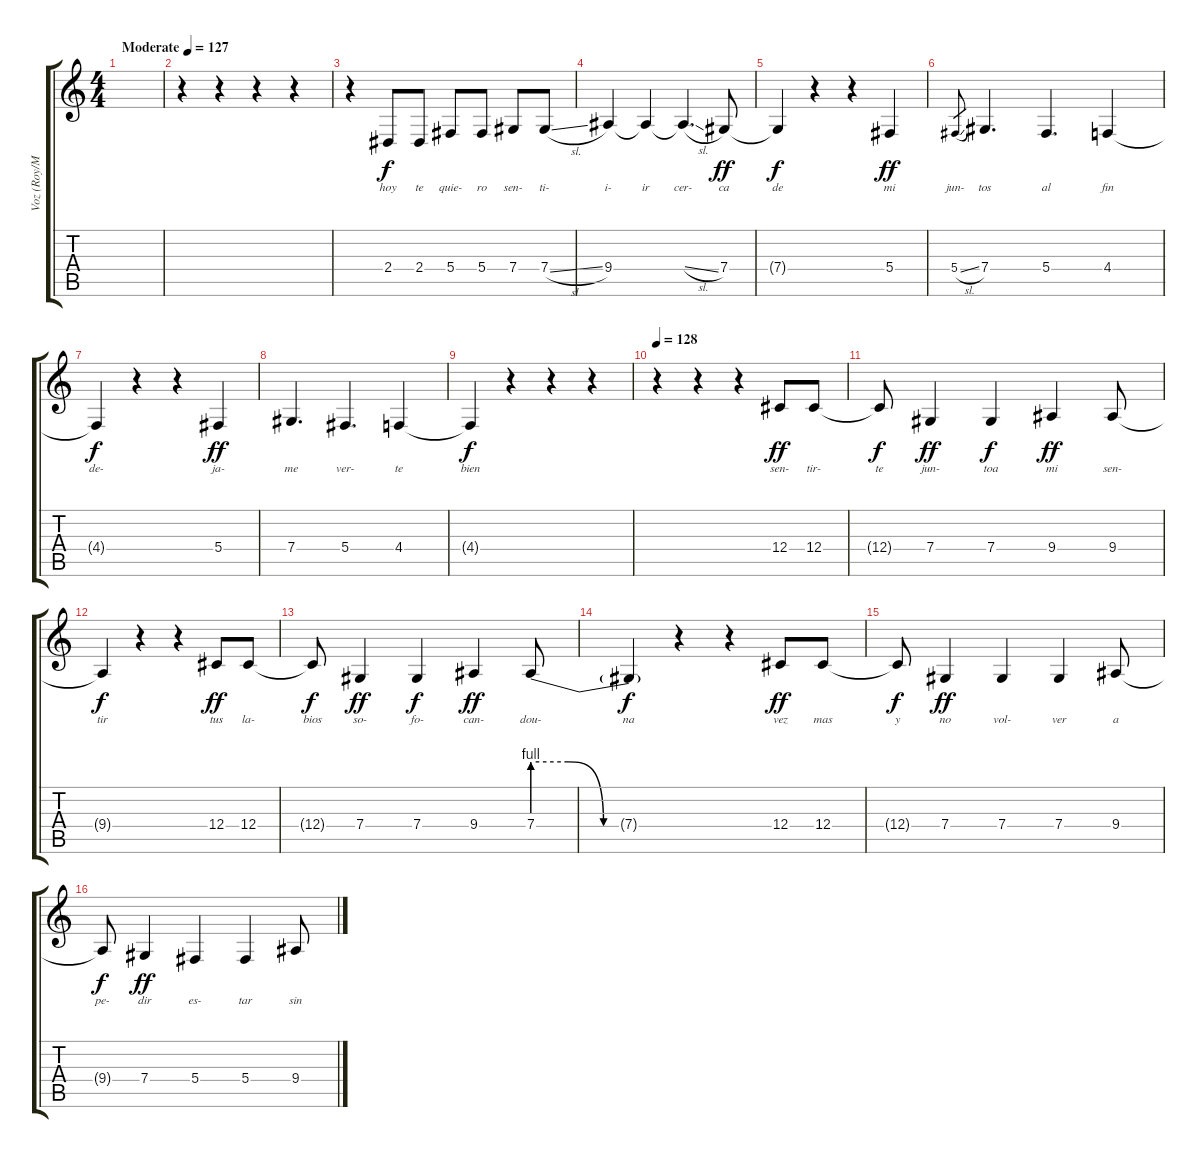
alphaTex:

\track ("Voz (Roy/Meyer)" "Voz (Roy/M") {instrument sopranosax}
\staff {score tabs}
\tuning (Eb4 Bb3 Gb3 Db3 Ab2 Eb2) {hide}
\ts (4 4)
\tempo (127 "Moderate")
\clef g2
\ks c
|
r.4 r.4 r.4 r.4 |
r.4 2.4.8{lyrics (0 "hoy") lyrics (1 "") lyrics (2 "") lyrics (3 "") lyrics (4 "")} 2.4.8{lyrics (0 "te") lyrics (1 "") lyrics (2 "") lyrics (3 "") lyrics (4 "")} 5.4.8{lyrics (0 "quie-") lyrics (1 "") lyrics (2 "") lyrics (3 "") lyrics (4 "")} 5.4.8{lyrics (0 "ro") lyrics (1 "") lyrics (2 "") lyrics (3 "") lyrics (4 "")} 7.4.8{lyrics (0 "sen-") lyrics (1 "") lyrics (2 "") lyrics (3 "") lyrics (4 "")} 7.4{sl}.8{lyrics (0 "ti-") lyrics (1 "") lyrics (2 "") lyrics (3 "") lyrics (4 "")} |
9.4.4{lyrics (0 "i-") lyrics (1 "") lyrics (2 "") lyrics (3 "") lyrics (4 "")} 9.4{t}.4{lyrics (0 "ir") lyrics (1 "") lyrics (2 "") lyrics (3 "") lyrics (4 "") dy f} 9.4{sl t}.4{d lyrics (0 "cer-") lyrics (1 "") lyrics (2 "") lyrics (3 "") lyrics (4 "")} 7.4.8{lyrics (0 "ca") lyrics (1 "") lyrics (2 "") lyrics (3 "") lyrics (4 "") dy ff} |
7.4{t}.4{lyrics (0 "de") lyrics (1 "") lyrics (2 "") lyrics (3 "") lyrics (4 "") dy f} r.4 r.4 5.4.4{lyrics (0 "mi") lyrics (1 "") lyrics (2 "") lyrics (3 "") lyrics (4 "") dy ff} |
5.4{sl}.8{lyrics (0 "jun-") lyrics (1 "") lyrics (2 "") lyrics (3 "") lyrics (4 "") gr} 7.4.4{d lyrics (0 "tos") lyrics (1 "") lyrics (2 "") lyrics (3 "") lyrics (4 "")} 5.4.4{d lyrics (0 "al") lyrics (1 "") lyrics (2 "") lyrics (3 "") lyrics (4 "")} 4.4.4{lyrics (0 "fin") lyrics (1 "") lyrics (2 "") lyrics (3 "") lyrics (4 "")} |
4.4{t}.4{lyrics (0 "de-") lyrics (1 "") lyrics (2 "") lyrics (3 "") lyrics (4 "") dy f} r.4 r.4 5.4.4{lyrics (0 "ja-") lyrics (1 "") lyrics (2 "") lyrics (3 "") lyrics (4 "") dy ff} |
7.4.4{d lyrics (0 "me") lyrics (1 "") lyrics (2 "") lyrics (3 "") lyrics (4 "")} 5.4.4{d lyrics (0 "ver-") lyrics (1 "") lyrics (2 "") lyrics (3 "") lyrics (4 "")} 4.4.4{lyrics (0 "te") lyrics (1 "") lyrics (2 "") lyrics (3 "") lyrics (4 "")} |
4.4{t}.4{lyrics (0 "bien") lyrics (1 "") lyrics (2 "") lyrics (3 "") lyrics (4 "") dy f} r.4 r.4 r.4 |
\tempo 128
r.4 r.4 r.4 12.4.8{lyrics (0 "sen-") lyrics (1 "") lyrics (2 "") lyrics (3 "") lyrics (4 "") dy ff} 12.4.8{lyrics (0 "tir-") lyrics (1 "") lyrics (2 "") lyrics (3 "") lyrics (4 "")} |
12.4{t}.8{lyrics (0 "te") lyrics (1 "") lyrics (2 "") lyrics (3 "") lyrics (4 "") dy f} 7.4.4{lyrics (0 "jun-") lyrics (1 "") lyrics (2 "") lyrics (3 "") lyrics (4 "") dy ff} 7.4.4{lyrics (0 "toa") lyrics (1 "") lyrics (2 "") lyrics (3 "") lyrics (4 "") dy f} 9.4.4{lyrics (0 "mi") lyrics (1 "") lyrics (2 "") lyrics (3 "") lyrics (4 "") dy ff} 9.4.8{lyrics (0 "sen-") lyrics (1 "") lyrics (2 "") lyrics (3 "") lyrics (4 "")} |
9.4{t}.4{lyrics (0 "tir") lyrics (1 "") lyrics (2 "") lyrics (3 "") lyrics (4 "") dy f} r.4 r.4 12.4.8{lyrics (0 "tus") lyrics (1 "") lyrics (2 "") lyrics (3 "") lyrics (4 "") dy ff} 12.4.8{lyrics (0 "la-") lyrics (1 "") lyrics (2 "") lyrics (3 "") lyrics (4 "")} |
12.4{t}.8{lyrics (0 "bios") lyrics (1 "") lyrics (2 "") lyrics (3 "") lyrics (4 "") dy f} 7.4.4{lyrics (0 "so-") lyrics (1 "") lyrics (2 "") lyrics (3 "") lyrics (4 "") dy ff} 7.4.4{lyrics (0 "fo-") lyrics (1 "") lyrics (2 "") lyrics (3 "") lyrics (4 "") dy f} 9.4.4{lyrics (0 "can-") lyrics (1 "") lyrics (2 "") lyrics (3 "") lyrics (4 "") dy ff} 7.4{be (custom 0 4 15 4 30 0 60 0)}.8{lyrics (0 "dou-") lyrics (1 "") lyrics (2 "") lyrics (3 "") lyrics (4 "")} |
7.4{t}.4{lyrics (0 "na") lyrics (1 "") lyrics (2 "") lyrics (3 "") lyrics (4 "") dy f} r.4 r.4 12.4.8{lyrics (0 "vez") lyrics (1 "") lyrics (2 "") lyrics (3 "") lyrics (4 "") dy ff} 12.4.8{lyrics (0 "mas") lyrics (1 "") lyrics (2 "") lyrics (3 "") lyrics (4 "")} |
12.4{t}.8{lyrics (0 "y") lyrics (1 "") lyrics (2 "") lyrics (3 "") lyrics (4 "") dy f} 7.4.4{lyrics (0 "no") lyrics (1 "") lyrics (2 "") lyrics (3 "") lyrics (4 "") dy ff} 7.4.4{lyrics (0 "vol-") lyrics (1 "") lyrics (2 "") lyrics (3 "") lyrics (4 "")} 7.4.4{lyrics (0 "ver") lyrics (1 "") lyrics (2 "") lyrics (3 "") lyrics (4 "")} 9.4.8{lyrics (0 "a") lyrics (1 "") lyrics (2 "") lyrics (3 "") lyrics (4 "")} |
9.4{t}.8{lyrics (0 "pe-") lyrics (1 "") lyrics (2 "") lyrics (3 "") lyrics (4 "") dy f} 7.4.4{lyrics (0 "dir") lyrics (1 "") lyrics (2 "") lyrics (3 "") lyrics (4 "") dy ff} 5.4.4{lyrics (0 "es-") lyrics (1 "") lyrics (2 "") lyrics (3 "") lyrics (4 "")} 5.4.4{lyrics (0 "tar") lyrics (1 "") lyrics (2 "") lyrics (3 "") lyrics (4 "")} 9.4.8{lyrics (0 "sin") lyrics (1 "") lyrics (2 "") lyrics (3 "") lyrics (4 "")}
